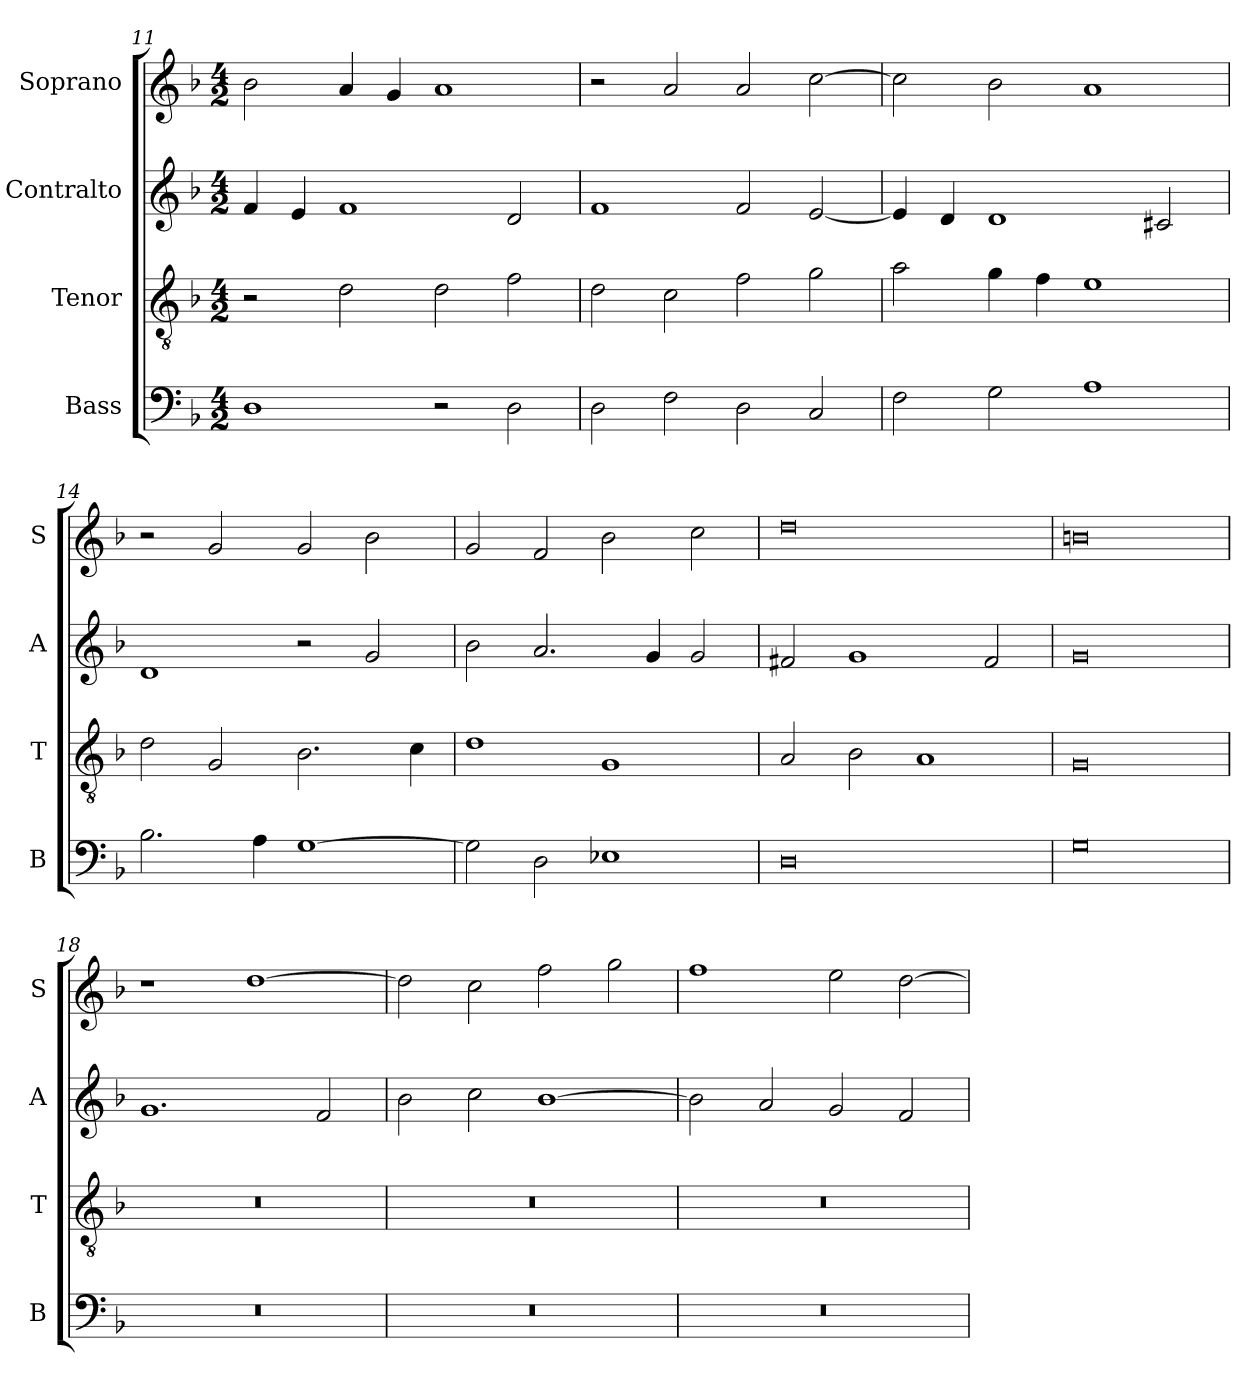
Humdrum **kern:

**kern	**kern	**kern	**kern
*part4	*part3	*part2	*part1
*staff4	*staff3	*staff2	*staff1
*I"Bass	*I"Tenor	*I"Contralto	*I"Soprano
*I'B	*I'T	*I'A	*I'S
*clefF4	*clefGv2	*clefG2	*clefG2
*k[b-]	*k[b-]	*k[b-]	*k[b-]
*G:dor	*G:dor	*G:dor	*G:dor
*M4/2	*M4/2	*M4/2	*M4/2
=11	=11	=11	=11
1D	2r	4f	2b-
.	.	4e	.
.	2d	1f	4a
.	.	.	4g
2r	2d	.	1a
2D	2f	2d	.
=12	=12	=12	=12
2D	2d	1f	2r
2F	2c	.	2a
2D	2f	2f	2a
2C	2g	[2e	[2cc
=13	=13	=13	=13
2F	2a	4e]	2cc]
.	.	4d	.
2G	4g	1d	2b-
.	4f	.	.
1A	1e	.	1a
.	.	2c#X	.
=14	=14	=14	=14
2.B-	2d	1d	2r
.	2G	.	2g
4A	.	.	.
[1G	2.B-	2r	2g
.	.	2g	2b-
.	4c	.	.
=15	=15	=15	=15
2G]	1d	2b-	2g
2D	.	2.a	2f
1E-X	1G	.	2b-
.	.	4g	.
.	.	2g	2cc
=16	=16	=16	=16
0D	2A	2f#X	0dd
.	2B-	1g	.
.	1A	.	.
.	.	2f#	.
=17	=17	=17	=17
0G	0G	0g	0bn
=18	=18	=18	=18
0r	0r	1.g	1r
.	.	.	[1dd
.	.	2f	.
=19	=19	=19	=19
0r	0r	2b-	2dd]
.	.	2cc	2cc
.	.	[1b-	2ff
.	.	.	2gg
=20	=20	=20	=20
0r	0r	2b-]	1ff
.	.	2a	.
.	.	2g	2ee
.	.	2f	[2dd
=	=	=	=
*-	*-	*-	*-
